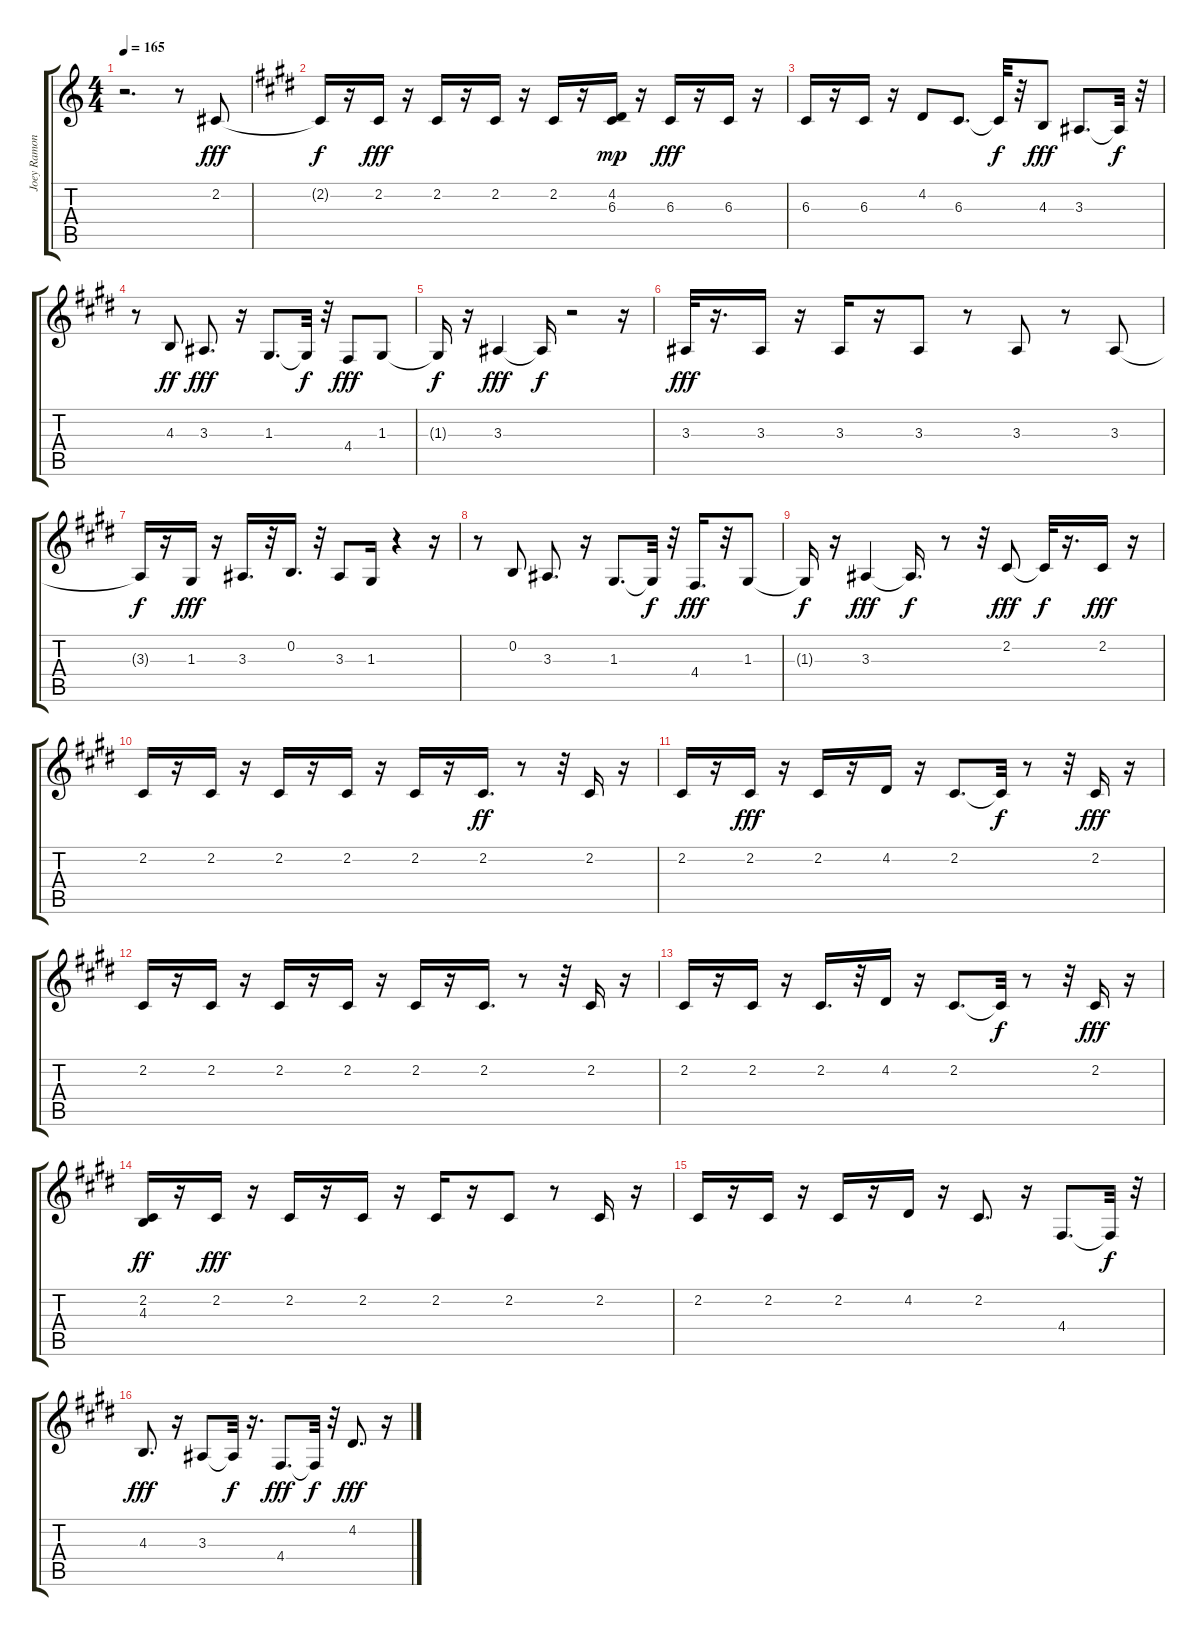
\track ("Joey Ramone" "Joey Ramon") {instrument brightacousticpiano}
\staff {score tabs}
\tuning (E4 B3 G3 D3 A2 E2) {hide}
\ts (4 4)
\tempo 165
\clef g2
\ks c
r.2{d dy f} r.8 2.2.8{dy fff} |
\ks e
2.2{t}.16{dy f} r.16 2.2.16{dy fff} r.16 2.2.16 r.16 2.2.16 r.16 2.2.16 r.16 (4.2 6.3).16{dy mp} r.16 6.3.16{dy fff} r.16 6.3.16 r.16 |
6.3.16 r.16 6.3.16 r.16 4.2.8 6.3.8{d} 6.3{t}.32{dy f} r.32 4.3.8{dy fff} 3.3.8{d} 3.3{t}.32{dy f} r.32 |
r.8 4.3.8{dy ff} 3.3.8{d dy fff} r.16 1.3.8{d} 1.3{t}.32{dy f} r.32 4.4.8{dy fff} 1.3.8 |
1.3{t}.16{dy f} r.16 3.3.4{dy fff} 3.3{t}.16{dy f} r.2 r.16 |
3.3.32{dy fff} r.16{d} 3.3.16 r.16 3.3.16 r.16 3.3.8 r.8 3.3.8 r.8 3.3.8 |
3.3{t}.16{dy f} r.16 1.3.16{dy fff} r.16 3.3.16{d} r.32 0.2.16{d} r.32 3.3.8 1.3.16 r.4 r.16 |
r.8 0.2.8 3.3.8{d} r.16 1.3.8{d} 1.3{t}.32{dy f} r.32 4.4.16{d dy fff} r.32 1.3.8 |
1.3{t}.16{dy f} r.16 3.3.4{dy fff} 3.3{t}.16{d dy f} r.8 r.32 2.2.8{dy fff} 2.2{t}.32{dy f} r.16{d} 2.2.16{dy fff} r.16 |
2.2.16 r.16 2.2.16 r.16 2.2.16 r.16 2.2.16 r.16 2.2.16 r.16 2.2.16{d dy ff} r.8 r.32 2.2.16 r.16 |
2.2.16 r.16 2.2.16{dy fff} r.16 2.2.16 r.16 4.2.16 r.16 2.2.8{d} 2.2{t}.32{dy f} r.8 r.32 2.2.16{dy fff} r.16 |
2.2.16 r.16 2.2.16 r.16 2.2.16 r.16 2.2.16 r.16 2.2.16 r.16 2.2.16{d} r.8 r.32 2.2.16 r.16 |
2.2.16 r.16 2.2.16 r.16 2.2.16{d} r.32 4.2.16 r.16 2.2.8{d} 2.2{t}.32{dy f} r.8 r.32 2.2.16{dy fff} r.16 |
(2.2 4.3).16{dy ff} r.16 2.2.16{dy fff} r.16 2.2.16 r.16 2.2.16 r.16 2.2.16 r.16 2.2.8 r.8 2.2.16 r.16 |
2.2.16 r.16 2.2.16 r.16 2.2.16 r.16 4.2.16 r.16 2.2.8{d} r.16 4.4.8{d} 4.4{t}.32{dy f} r.32 |
4.3.8{d dy fff} r.16 3.3.8 3.3{t}.32{dy f} r.16{d} 4.4.8{d dy fff} 4.4{t}.32{dy f} r.32 4.2.8{d dy fff} r.16
